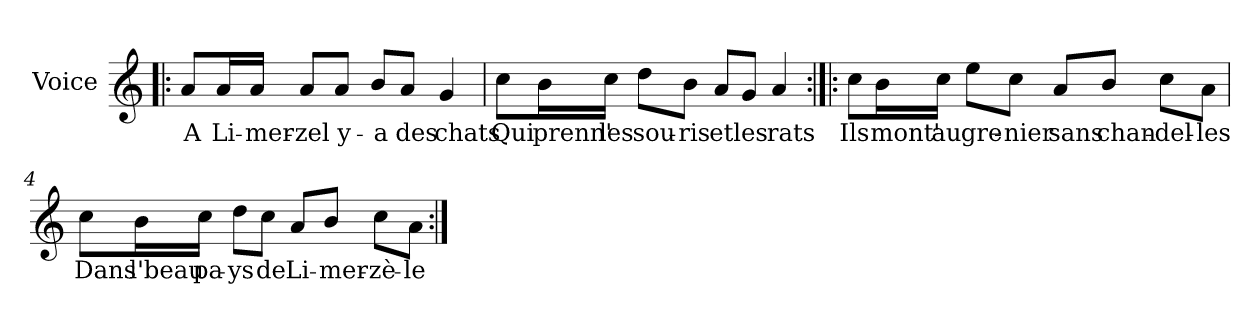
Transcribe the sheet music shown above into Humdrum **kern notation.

**kern	**text
*part1	*part1
*staff1	*staff1
*I"Voice	*
*I'V	*
*clefG2	*
*k[]	*
*C:	*
=1!|:	=1!|:
8a/L	A
16a/L	Li-
16a/JJ	-mer-
8a/L	-zel
8a/J	y-
8b/L	-a
8a/J	des
4g/	chats
=2	=2
8cc\L	Qui
16b\L	prenn'
16cc\JJ	les
8dd\L	sou-
8b\J	-ris
8a/L	et
8g/J	les
4a/	rats
!!LO:LB:g=z
=3:|!|:	=3:|!|:
8cc\L	Ils
16b\L	mont'
16cc\JJ	au
8ee\L	gre-
8cc\J	-nier
8a/L	sans
8b/J	chan-
8cc\L	-del-
8a\J	-les
=4	=4
8cc\L	Dans
16b\L	l'beau
16cc\JJ	pa-
8dd\L	-ys
8cc\J	de
8a/L	Li-
8b/J	-mer-
8cc\L	-zè-
8a\J	-le
=:|!	=:|!
*-	*-
